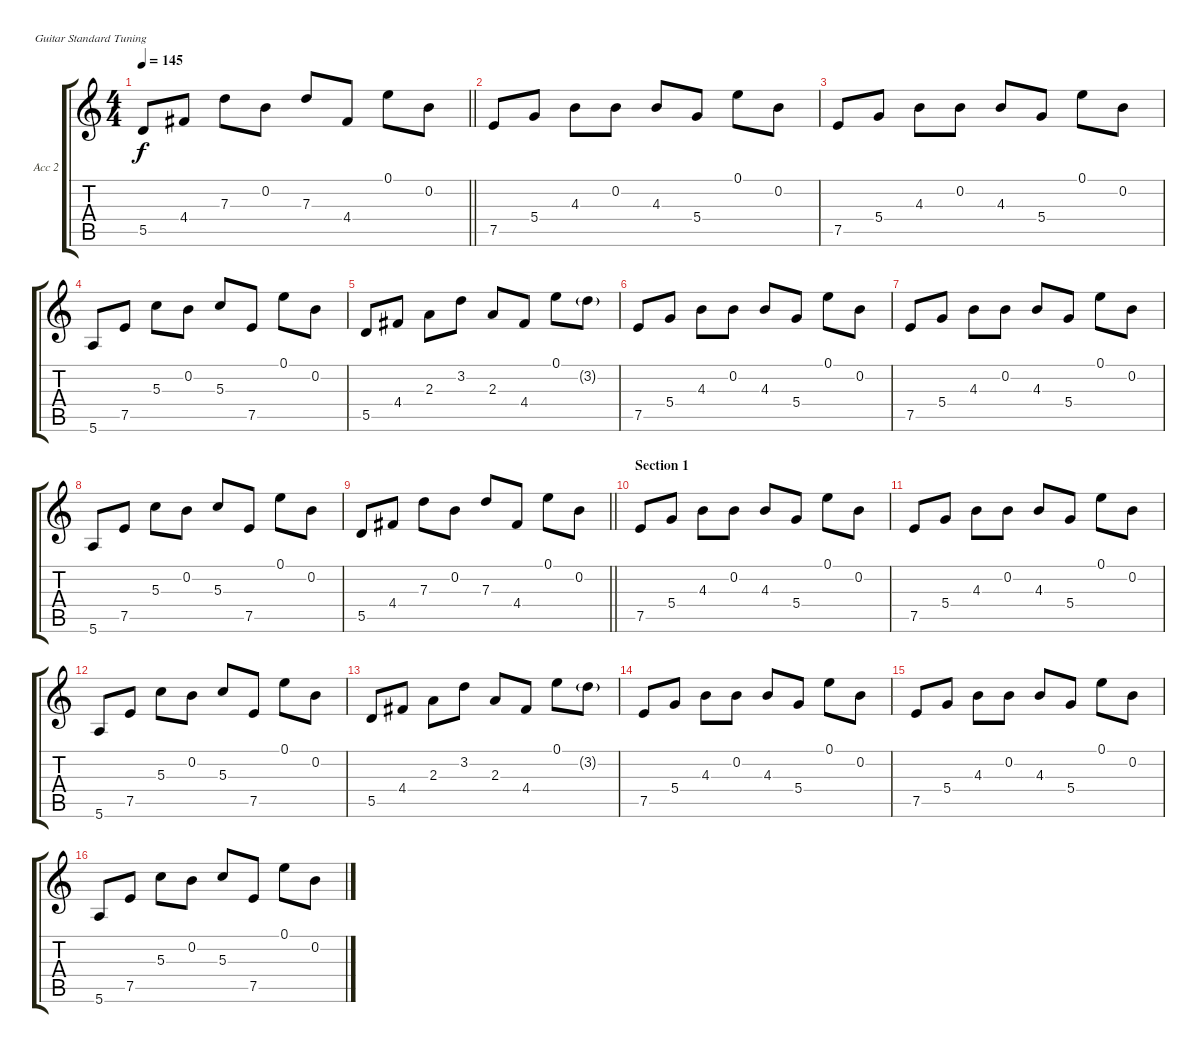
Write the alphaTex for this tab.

\defaultSystemsLayout 4
\bracketExtendMode groupsimilarinstruments
\firstSystemTrackNameOrientation horizontal
\otherSystemsTrackNameOrientation horizontal
\track ("Guitar Acoustic 2" "Acc 2") {instrument acousticguitarsteel}
\staff {score tabs}
\tuning (E4 B3 G3 D3 A2 E2)
\ts (4 4)
\tempo 145
\clef g2
\scale
0.333333
\barLineRight lightlight
\ks c
5.5.8{dy f} 4.4.8 7.3.8 0.2.8 7.3.8 4.4.8 0.1.8 0.2.8 |
\scale
0.333333 7.5.8 5.4.8 4.3.8 0.2.8 4.3.8 5.4.8 0.1.8 0.2.8 |
\scale
0.333333 7.5.8 5.4.8 4.3.8 0.2.8 4.3.8 5.4.8 0.1.8 0.2.8 |
\scale
0.333333 5.6.8 7.5.8 5.3.8 0.2.8 5.3.8 7.5.8 0.1.8 0.2.8 |
\scale
0.333333 5.5.8 4.4.8 2.3.8 3.2.8 2.3.8 4.4.8 0.1.8 3.2{g}.8 |
\scale
0.333333 7.5.8 5.4.8 4.3.8 0.2.8 4.3.8 5.4.8 0.1.8 0.2.8 |
\scale
0.333333 7.5.8 5.4.8 4.3.8 0.2.8 4.3.8 5.4.8 0.1.8 0.2.8 |
\scale
0.333333 5.6.8 7.5.8 5.3.8 0.2.8 5.3.8 7.5.8 0.1.8 0.2.8 |
\scale
0.313131
\barLineRight lightlight
5.5.8 4.4.8 7.3.8 0.2.8 7.3.8 4.4.8 0.1.8 0.2.8 |
\section ("" "Section 1")
7.5.8 5.4.8 4.3.8 0.2.8 4.3.8 5.4.8 0.1.8 0.2.8 |
7.5.8 5.4.8 4.3.8 0.2.8 4.3.8 5.4.8 0.1.8 0.2.8 |
5.6.8 7.5.8 5.3.8 0.2.8 5.3.8 7.5.8 0.1.8 0.2.8 |
5.5.8 4.4.8 2.3.8 3.2.8 2.3.8 4.4.8 0.1.8 3.2{g}.8 |
7.5.8 5.4.8 4.3.8 0.2.8 4.3.8 5.4.8 0.1.8 0.2.8 |
7.5.8 5.4.8 4.3.8 0.2.8 4.3.8 5.4.8 0.1.8 0.2.8 |
5.6.8 7.5.8 5.3.8 0.2.8 5.3.8 7.5.8 0.1.8 0.2.8
